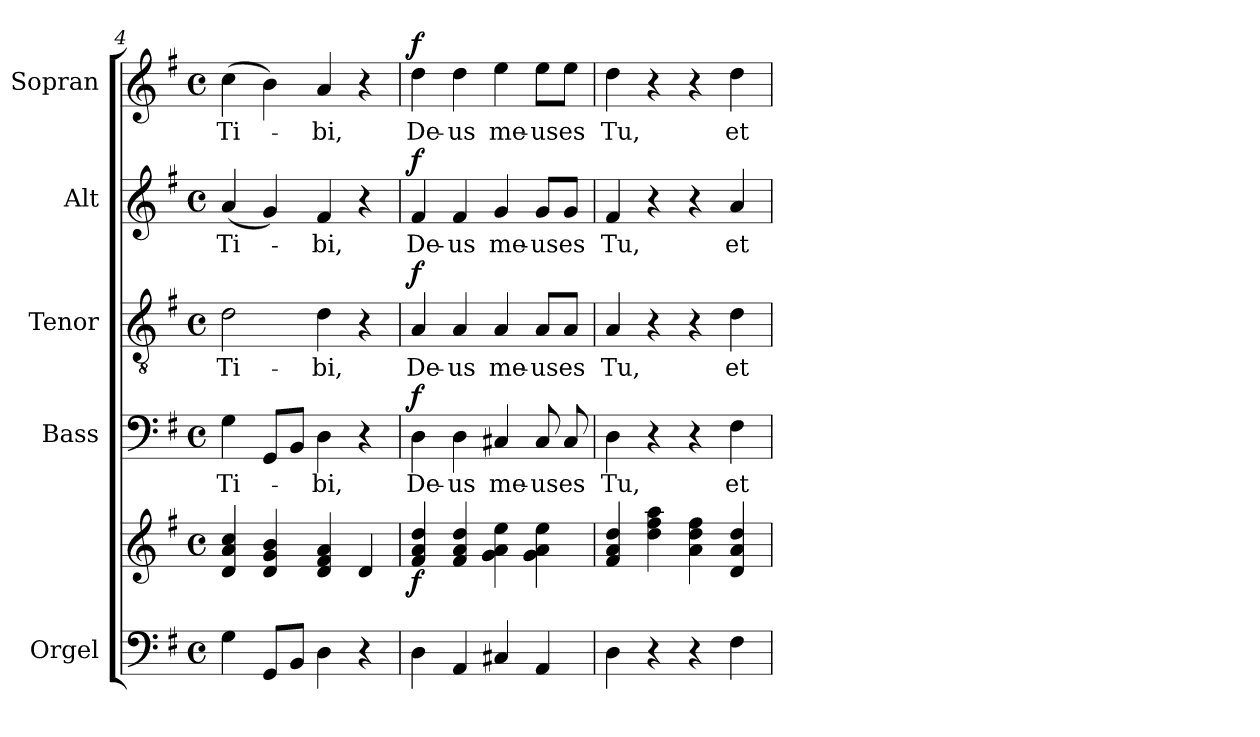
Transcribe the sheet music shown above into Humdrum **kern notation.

**kern	**kern	**dynam	**kern	**text	**dynam	**kern	**text	**dynam	**kern	**text	**dynam	**kern	**text	**dynam
*part5	*part5	*part5	*part4	*part4	*part4	*part3	*part3	*part3	*part2	*part2	*part2	*part1	*part1	*part1
*staff6	*staff5	*staff5/6	*staff4	*staff4	*staff4	*staff3	*staff3	*staff3	*staff2	*staff2	*staff2	*staff1	*staff1	*staff1
*I"Orgel	*	*	*I"Bass	*	*	*I"Tenor	*	*	*I"Alt	*	*	*I"Sopran	*	*
*I'Org.	*	*	*I'B	*	*	*I'T	*	*	*I'A	*	*	*I'S	*	*
*clefF4	*clefG2	*	*clefF4	*	*	*clefGv2	*	*	*clefG2	*	*	*clefG2	*	*
*k[f#]	*k[f#]	*	*k[f#]	*	*	*k[f#]	*	*	*k[f#]	*	*	*k[f#]	*	*
*G:	*G:	*	*G:	*	*	*G:	*	*	*G:	*	*	*G:	*	*
*M4/4	*M4/4	*	*M4/4	*	*	*M4/4	*	*	*M4/4	*	*	*M4/4	*	*
*met(c)	*met(c)	*	*met(c)	*	*	*met(c)	*	*	*met(c)	*	*	*met(c)	*	*
=4	=4	=4	=4	=4	=4	=4	=4	=4	=4	=4	=4	=4	=4	=4
!	!	!	!	!LO:LY:b	!	!	!LO:LY:b	!	!	!LO:LY:b	!	!	!LO:LY:b	!
4G\	4d/ 4a/ 4cc/	.	4G\	Ti-	.	2d\	Ti-	.	(<4a/	Ti-	.	(>4cc\	Ti-	.
8GG/L	4d/ 4g/ 4b/	.	8GG/L	.	.	.	.	.	4g/)	.	.	4b\)	.	.
8BB/J	.	.	8BB/J	.	.	.	.	.	.	.	.	.	.	.
!	!	!	!	!LO:LY:b	!	!	!LO:LY:b	!	!	!LO:LY:b	!	!	!LO:LY:b	!
4D\	4d/ 4f#/ 4a/	.	4D\	-bi,	.	4d\	-bi,	.	4f#/	-bi,	.	4a/	-bi,	.
4r	4d/	.	4r	.	.	4r	.	.	4r	.	.	4r	.	.
!!LO:LB:g=z
=5	=5	=5	=5	=5	=5	=5	=5	=5	=5	=5	=5	=5	=5	=5
!	!	!LO:DY:b	!	!LO:LY:b	!LO:DY:a	!	!LO:LY:b	!LO:DY:a	!	!LO:LY:b	!LO:DY:a	!	!LO:LY:b	!LO:DY:a
4D\	4f#/ 4a/ 4dd/	f	4D\	De-	f	4A/	De-	f	4f#/	De-	f	4dd\	De-	f
!	!	!	!	!LO:LY:b	!	!	!LO:LY:b	!	!	!LO:LY:b	!	!	!LO:LY:b	!
4AA/	4f#/ 4a/ 4dd/	.	4D\	-us	.	4A/	-us	.	4f#/	-us	.	4dd\	-us	.
!	!	!	!	!LO:LY:b	!	!	!LO:LY:b	!	!	!LO:LY:b	!	!	!LO:LY:b	!
4C#X/	4g\ 4a\ 4ee\	.	4C#X/	me-	.	4A/	me-	.	4g/	me-	.	4ee\	me-	.
!	!	!	!	!LO:LY:b	!	!	!LO:LY:b	!	!	!LO:LY:b	!	!	!LO:LY:b	!
4AA/	4g\ 4a\ 4ee\	.	8C#/	-us	.	8A/L	-us	.	8g/L	-us	.	8ee\L	-us	.
!	!	!	!	!LO:LY:b	!	!	!LO:LY:b	!	!	!LO:LY:b	!	!	!LO:LY:b	!
.	.	.	8C#/	es	.	8A/J	es	.	8g/J	es	.	8ee\J	es	.
=6	=6	=6	=6	=6	=6	=6	=6	=6	=6	=6	=6	=6	=6	=6
!	!	!	!	!LO:LY:b	!	!	!LO:LY:b	!	!	!LO:LY:b	!	!	!LO:LY:b	!
4D\	4f#/ 4a/ 4dd/	.	4D\	Tu,	.	4A/	Tu,	.	4f#/	Tu,	.	4dd\	Tu,	.
4r	4dd\ 4ff#\ 4aa\	.	4r	.	.	4r	.	.	4r	.	.	4r	.	.
4r	4a\ 4dd\ 4ff#\	.	4r	.	.	4r	.	.	4r	.	.	4r	.	.
!	!	!	!	!LO:LY:b	!	!	!LO:LY:b	!	!	!LO:LY:b	!	!	!LO:LY:b	!
4F#\	4d/ 4a/ 4dd/	.	4F#\	et	.	4d\	et	.	4a/	et	.	4dd\	et	.
=	=	=	=	=	=	=	=	=	=	=	=	=	=	=
*-	*-	*-	*-	*-	*-	*-	*-	*-	*-	*-	*-	*-	*-	*-
